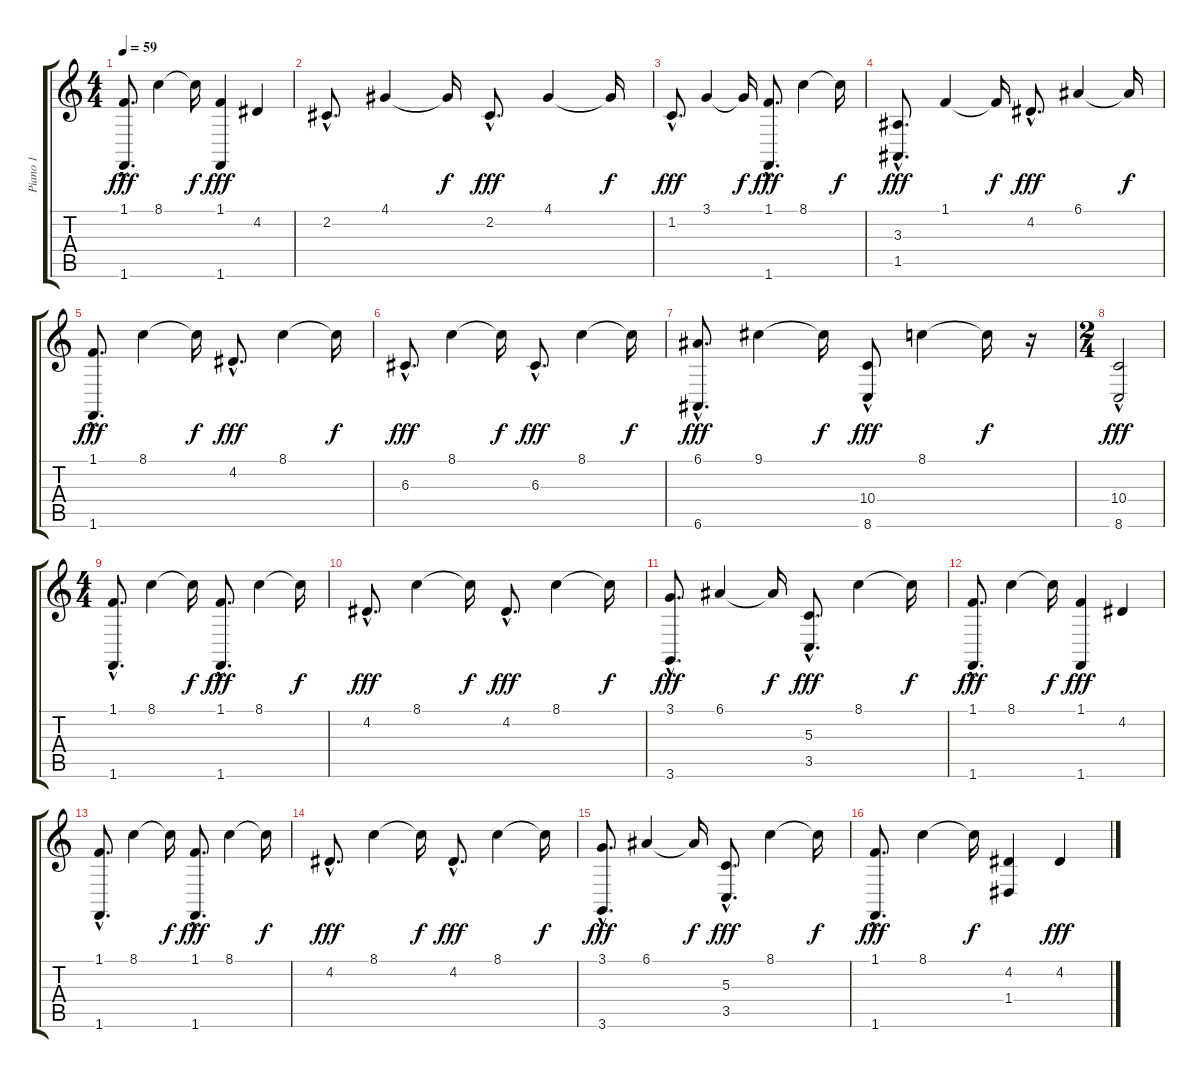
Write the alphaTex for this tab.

\track ("Piano 1" "Piano 1") {instrument brightacousticpiano}
\staff {score tabs}
\tuning (E4 B3 G3 D3 A2 E2) {hide}
\ts (4 4)
\tempo 59
\clef g2
\ks c
(1.1{hac} 1.6).8{d dy fff} 8.1.4 8.1{t}.16{dy f} (1.1 1.6).4{dy fff} 4.2.4 |
2.2{hac}.8{d} 4.1.4 4.1{t}.16{dy f} 2.2{hac}.8{d dy fff} 4.1.4 4.1{t}.16{dy f} |
1.2{hac}.8{d dy fff} 3.1.4 3.1{t}.16{dy f} (1.1{hac} 1.6).8{d dy fff} 8.1.4 8.1{t}.16{dy f} |
(3.3{hac} 1.5).8{d dy fff} 1.1.4 1.1{t}.16{dy f} 4.2{hac}.8{d dy fff} 6.1.4 6.1{t}.16{dy f} |
(1.1{hac} 1.6).8{d dy fff} 8.1.4 8.1{t}.16{dy f} 4.2{hac}.8{d dy fff} 8.1.4 8.1{t}.16{dy f} |
6.3{hac}.8{d dy fff} 8.1.4 8.1{t}.16{dy f} 6.3{hac}.8{d dy fff} 8.1.4 8.1{t}.16{dy f} |
(6.1{hac} 6.6).8{d dy fff} 9.1.4 9.1{t}.16{dy f} (10.4{hac} 8.6).8{dy fff} 8.1.4 8.1{t}.16{dy f} r.16 |
\ts (2 4)
(10.4{hac} 8.6).2{dy fff} |
\ts (4 4)
(1.1{hac} 1.6).8{d} 8.1.4 8.1{t}.16{dy f} (1.1{hac} 1.6).8{d dy fff} 8.1.4 8.1{t}.16{dy f} |
4.2{hac}.8{d dy fff} 8.1.4 8.1{t}.16{dy f} 4.2{hac}.8{d dy fff} 8.1.4 8.1{t}.16{dy f} |
(3.1{hac} 3.6).8{d dy fff} 6.1.4 6.1{t}.16{dy f} (5.3{hac} 3.5).8{d dy fff} 8.1.4 8.1{t}.16{dy f} |
(1.1{hac} 1.6).8{d dy fff} 8.1.4 8.1{t}.16{dy f} (1.1 1.6).4{dy fff} 4.2.4 |
(1.1{hac} 1.6).8{d} 8.1.4 8.1{t}.16{dy f} (1.1{hac} 1.6).8{d dy fff} 8.1.4 8.1{t}.16{dy f} |
4.2{hac}.8{d dy fff} 8.1.4 8.1{t}.16{dy f} 4.2{hac}.8{d dy fff} 8.1.4 8.1{t}.16{dy f} |
(3.1{hac} 3.6{hac}).8{d dy fff} 6.1.4 6.1{t}.16{dy f} (5.3{hac} 3.5).8{d dy fff} 8.1.4 8.1{t}.16{dy f} |
(1.1{hac} 1.6).8{d dy fff} 8.1.4 8.1{t}.16{dy f} (4.2 1.4).4 4.2.4{dy fff}
